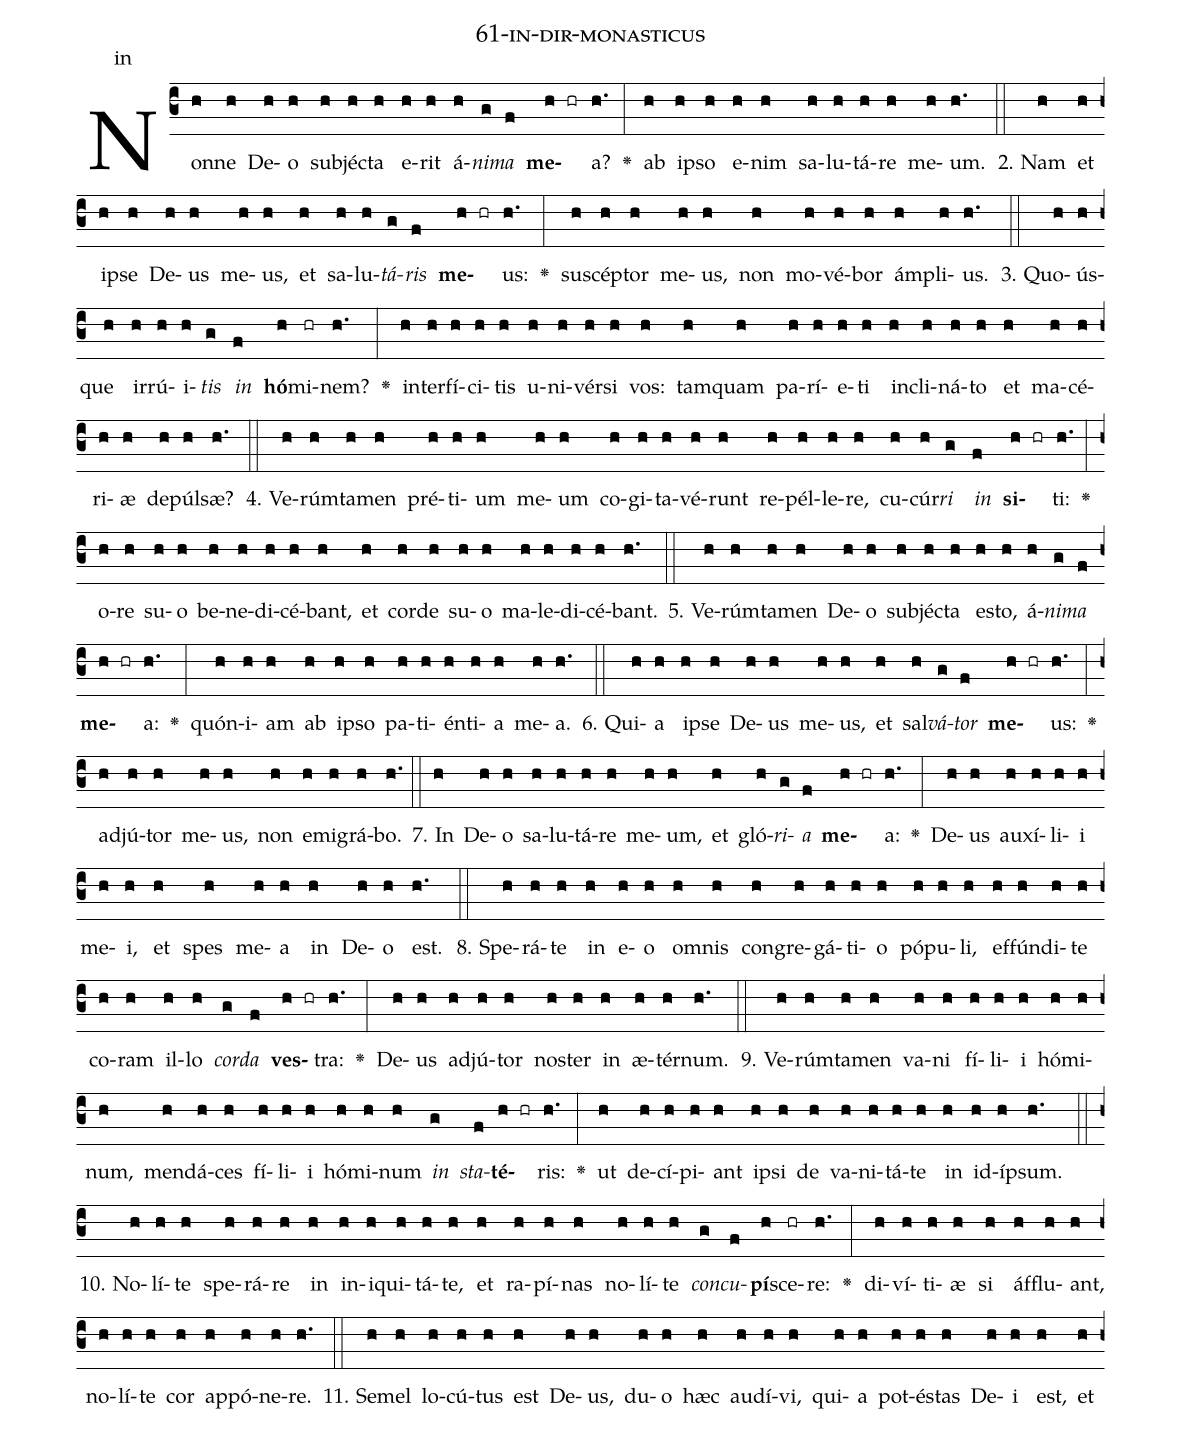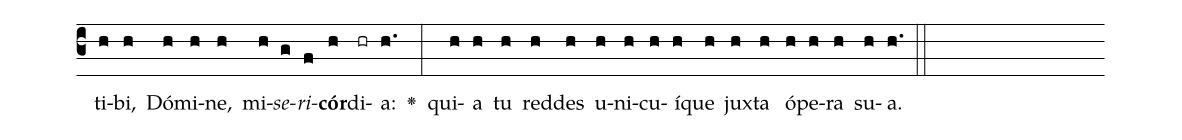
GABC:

name: 61-in-dir-monasticus;
annotation: in;
%%
(c3)Non(h)ne(h) De(h)o(h) sub(h)jéc(h)ta(h) e(h)rit(h) á(h)<i>ni</i>(g)<i>ma</i>(f) <b>me</b>(h hr)a?(h.) <v>\greheightstar</v>(:) ab(h) ip(h)so(h) e(h)nim(h) sa(h)lu(h)tá(h)re(h) me(h)um.(h.) (::)
2. Nam(h) et(h) ip(h)se(h) De(h)us(h) me(h)us,(h) et(h) sa(h)lu(h)<i>tá</i>(g)<i>ris</i>(f) <b>me</b>(h hr)us:(h.) <v>\greheightstar</v>(:) su(h)scép(h)tor(h) me(h)us,(h) non(h) mo(h)vé(h)bor(h) ám(h)pli(h)us.(h.) (::)
3. Quo(h)ús(h)que(h) ir(h)rú(h)i(h)<i>tis</i>(g) <i>in</i>(f) <b>hó</b>(h)mi(hr)nem?(h.) <v>\greheightstar</v>(:) in(h)ter(h)fí(h)ci(h)tis(h) u(h)ni(h)vér(h)si(h) vos:(h) tam(h)quam(h) pa(h)rí(h)e(h)ti(h) in(h)cli(h)ná(h)to(h) et(h) ma(h)cé(h)ri(h)æ(h) de(h)púl(h)sæ?(h.) (::)
4. Ve(h)rúm(h)ta(h)men(h) pré(h)ti(h)um(h) me(h)um(h) co(h)gi(h)ta(h)vé(h)runt(h) re(h)pél(h)le(h)re,(h) cu(h)cúr(h)<i>ri</i>(g) <i>in</i>(f) <b>si</b>(h hr)ti:(h.) <v>\greheightstar</v>(:) o(h)re(h) su(h)o(h) be(h)ne(h)di(h)cé(h)bant,(h) et(h) cor(h)de(h) su(h)o(h) ma(h)le(h)di(h)cé(h)bant.(h.) (::)
5. Ve(h)rúm(h)ta(h)men(h) De(h)o(h) sub(h)jéc(h)ta(h) es(h)to,(h) á(h)<i>ni</i>(g)<i>ma</i>(f) <b>me</b>(h hr)a:(h.) <v>\greheightstar</v>(:) quón(h)i(h)am(h) ab(h) ip(h)so(h) pa(h)ti(h)én(h)ti(h)a(h) me(h)a.(h.) (::)
6. Qui(h)a(h) ip(h)se(h) De(h)us(h) me(h)us,(h) et(h) sal(h)<i>vá</i>(g)<i>tor</i>(f) <b>me</b>(h hr)us:(h.) <v>\greheightstar</v>(:) ad(h)jú(h)tor(h) me(h)us,(h) non(h) e(h)mi(h)grá(h)bo.(h.) (::)
7. In(h) De(h)o(h) sa(h)lu(h)tá(h)re(h) me(h)um,(h) et(h) gló(h)<i>ri</i>(g)<i>a</i>(f) <b>me</b>(h hr)a:(h.) <v>\greheightstar</v>(:) De(h)us(h) au(h)xí(h)li(h)i(h) me(h)i,(h) et(h) spes(h) me(h)a(h) in(h) De(h)o(h) est.(h.) (::)
8. Spe(h)rá(h)te(h) in(h) e(h)o(h) om(h)nis(h) con(h)gre(h)gá(h)ti(h)o(h) pó(h)pu(h)li,(h) ef(h)fún(h)di(h)te(h) co(h)ram(h) il(h)lo(h) <i>cor</i>(g)<i>da</i>(f) <b>ves</b>(h hr)tra:(h.) <v>\greheightstar</v>(:) De(h)us(h) ad(h)jú(h)tor(h) nos(h)ter(h) in(h) æ(h)tér(h)num.(h.) (::)
9. Ve(h)rúm(h)ta(h)men(h) va(h)ni(h) fí(h)li(h)i(h) hó(h)mi(h)num,(h) men(h)dá(h)ces(h) fí(h)li(h)i(h) hó(h)mi(h)num(h) <i>in</i>(g) <i>sta</i>(f)<b>té</b>(h hr)ris:(h.) <v>\greheightstar</v>(:) ut(h) de(h)cí(h)pi(h)ant(h) ip(h)si(h) de(h) va(h)ni(h)tá(h)te(h) in(h) id(h)íp(h)sum.(h.) (::)
10. No(h)lí(h)te(h) spe(h)rá(h)re(h) in(h) in(h)i(h)qui(h)tá(h)te,(h) et(h) ra(h)pí(h)nas(h) no(h)lí(h)te(h) <i>con</i>(g)<i>cu</i>(f)<b>pí</b>(h)sce(hr)re:(h.) <v>\greheightstar</v>(:) di(h)ví(h)ti(h)æ(h) si(h) áf(h)flu(h)ant,(h) no(h)lí(h)te(h) cor(h) ap(h)pó(h)ne(h)re.(h.) (::)
11. Se(h)mel(h) lo(h)cú(h)tus(h) est(h) De(h)us,(h) du(h)o(h) hæc(h) au(h)dí(h)vi,(h) qui(h)a(h) pot(h)és(h)tas(h) De(h)i(h) est,(h) et(h) ti(h)bi,(h) Dó(h)mi(h)ne,(h) mi(h)<i>se</i>(g)<i>ri</i>(f)<b>cór</b>(h)di(hr)a:(h.) <v>\greheightstar</v>(:) qui(h)a(h) tu(h) red(h)des(h) u(h)ni(h)cu(h)í(h)que(h) jux(h)ta(h) ó(h)pe(h)ra(h) su(h)a.(h.) (::)
